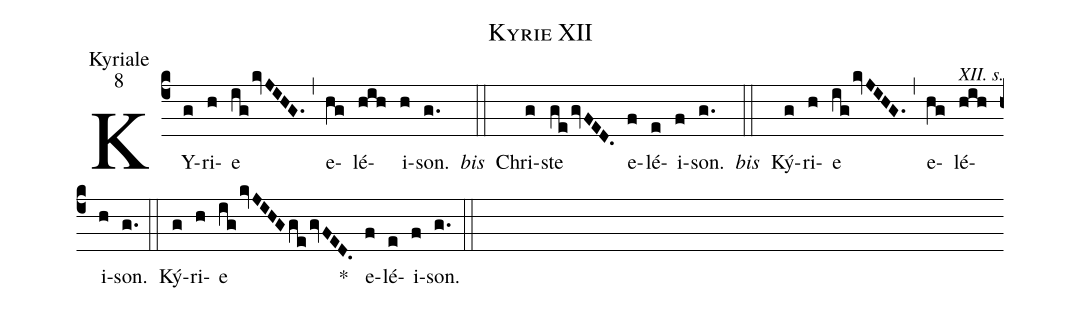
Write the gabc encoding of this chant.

name:Kyrie XII;
office-part:Kyriale;
mode:8;
commentary:XII. s.;
%%
(c4) KY(g)ri(h)e(igkvJIHG.) (,) e(hg)lé(hih)i(h)son.(g.) <i>bis</i>(::)
Chri(g)ste(gegvFED.) e(f)lé(e)i(f)son.(g.) <i>bis</i>(::)
Ký(g)ri(h)e(igkvJIHG.) (,) e(hg)lé(hih)i(h)son.(g.) (::)
Ký(g)ri(h)e(igkvJIHGgegvFED.) ~~~~~~~~~~~~~~~~~~*() e(f)lé(e)i(f)son.(g.) (::)
